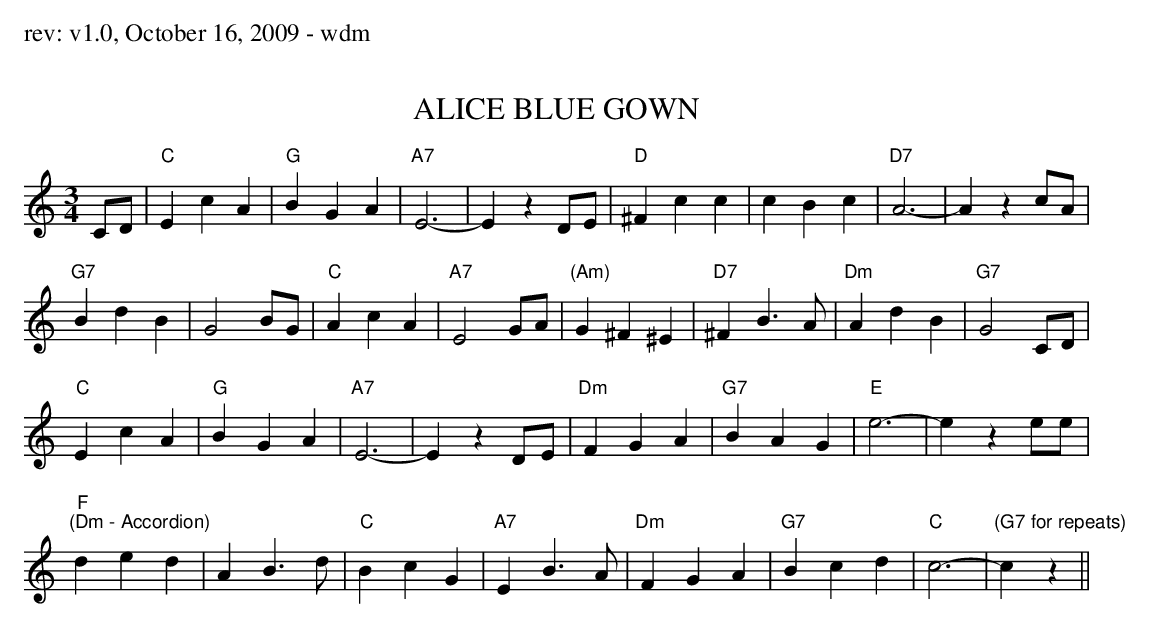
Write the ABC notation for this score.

X:1
T:ALICE BLUE GOWN
M:3/4
L:1/4
K:C
C/2D/2 | "C"E c A | "G"B G A| "A7"E3- | E z D/2E/2 | "D"^F c c | c B c | "D7"A3- | A z c/2A/2 |
"G7"B d B | G2 B/2G/2 | "C"A c A | "A7"E2 G/2A/2 | "(Am)"G ^F ^E| "D7"^F B3/2 A/2 | "Dm"A d B | "G7"G2 C/2D/2|
"C"E c A | "G"B G A | "A7"E3- | E z D/2E/2 | "Dm"F G A | "G7"B A G | "E"e3- | e z e/2e/2 |
"F""(Dm - Accordion)"d e d | A B3/2 d/2 | "C"B c G | "A7"E B> A | "Dm"F G A | "G7"B c d | "C"c3- | "(G7 for repeats)"c z||
